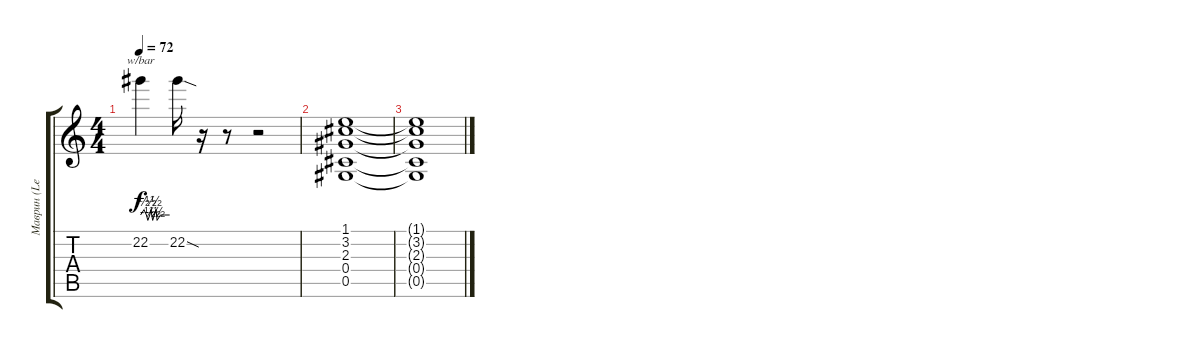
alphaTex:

\track ("Маврин (Lead-2)" "Маврин (Le") {instrument distortionguitar}
\staff {score tabs}
\tuning (Eb4 Bb3 Gb3 Db3 Ab2 Eb2) {hide}
\ts (4 4)
\tempo 72
\clef g2
\ks c
22.2.4{tbe (custom default 0 0 7 2 12 0 15 -2 19 0 21 2 23 0 25 -2 32 2 34 -2 41 0 49 0 60 0) dy f} 22.2{sod}.16 r.16 r.8 r.2 |
(1.1 3.2 2.3 0.4 0.5).1{volume 7} |
(1.1{t} 3.2{t} 2.3{t} 0.4{t} 0.5{t}).1
